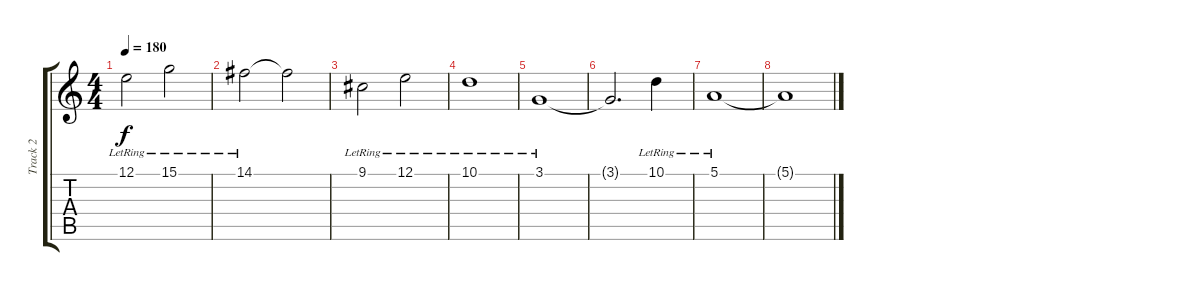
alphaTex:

\track ("Track 2" "Track 2") {instrument acousticgrandpiano}
\staff {score tabs}
\tuning (E4 B3 G3 D3 A2 E2) {hide}
\ts (4 4)
\tempo 180
\clef g2
\ks c
12.1{lr}.2{dy f} 15.1{lr}.2 |
14.1{lr}.2 14.1{t}.2 |
9.1{lr}.2 12.1{lr}.2 |
10.1{lr}.1 |
3.1{lr}.1 |
3.1{t}.2{d} 10.1{lr}.4 |
5.1{lr}.1 |
5.1{t}.1
